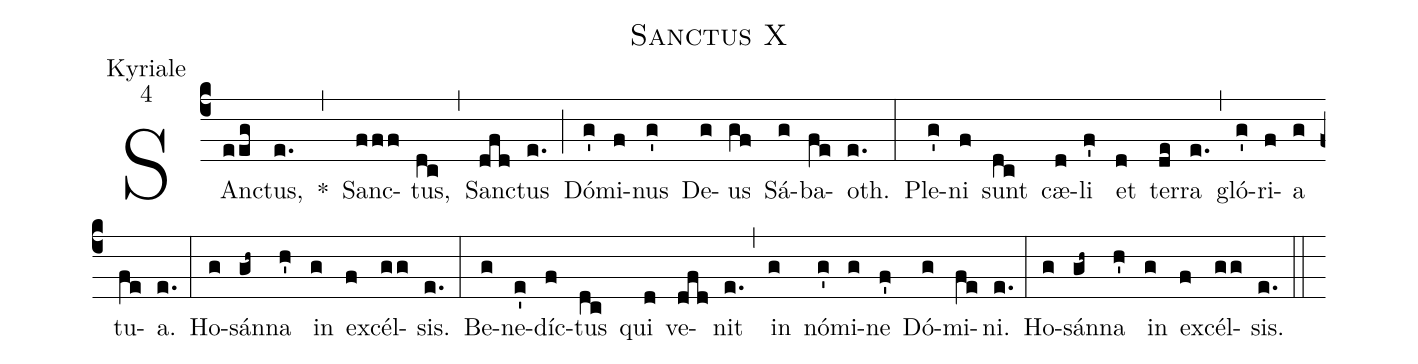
name:Sanctus X;
office-part:Kyriale;
mode:4;
%%
(c4) SAnc(eeg)tus,(e.) *(,) Sanc(fff)tus,(dc) (,) Sanc(dfd)tus(e.) (;) Dó(g')mi(f)nus(g') De(g)us(gf) Sá(g)ba(fe)oth.(e.) (:)
Ple(g')ni(f) sunt(dc) cæ(d)li(f') et(d) ter(de)ra(e.) (,) gló(g')ri(f)a(g) tu(fe)a.(e.) (:)
Ho(g)sán(gh~)na(h') in(g) ex(f)cél(gg)sis.(e.) (:)
Be(g)ne(e')díc(f)tus(dc) qui(d) ve(dfd)nit(e.) (,) in(g) nó(g')mi(g)ne(f') Dó(g)mi(fe)ni.(e.) (:)
Ho(g)sán(gh~)na(h') in(g) ex(f)cél(gg)sis.(e.) (::)
